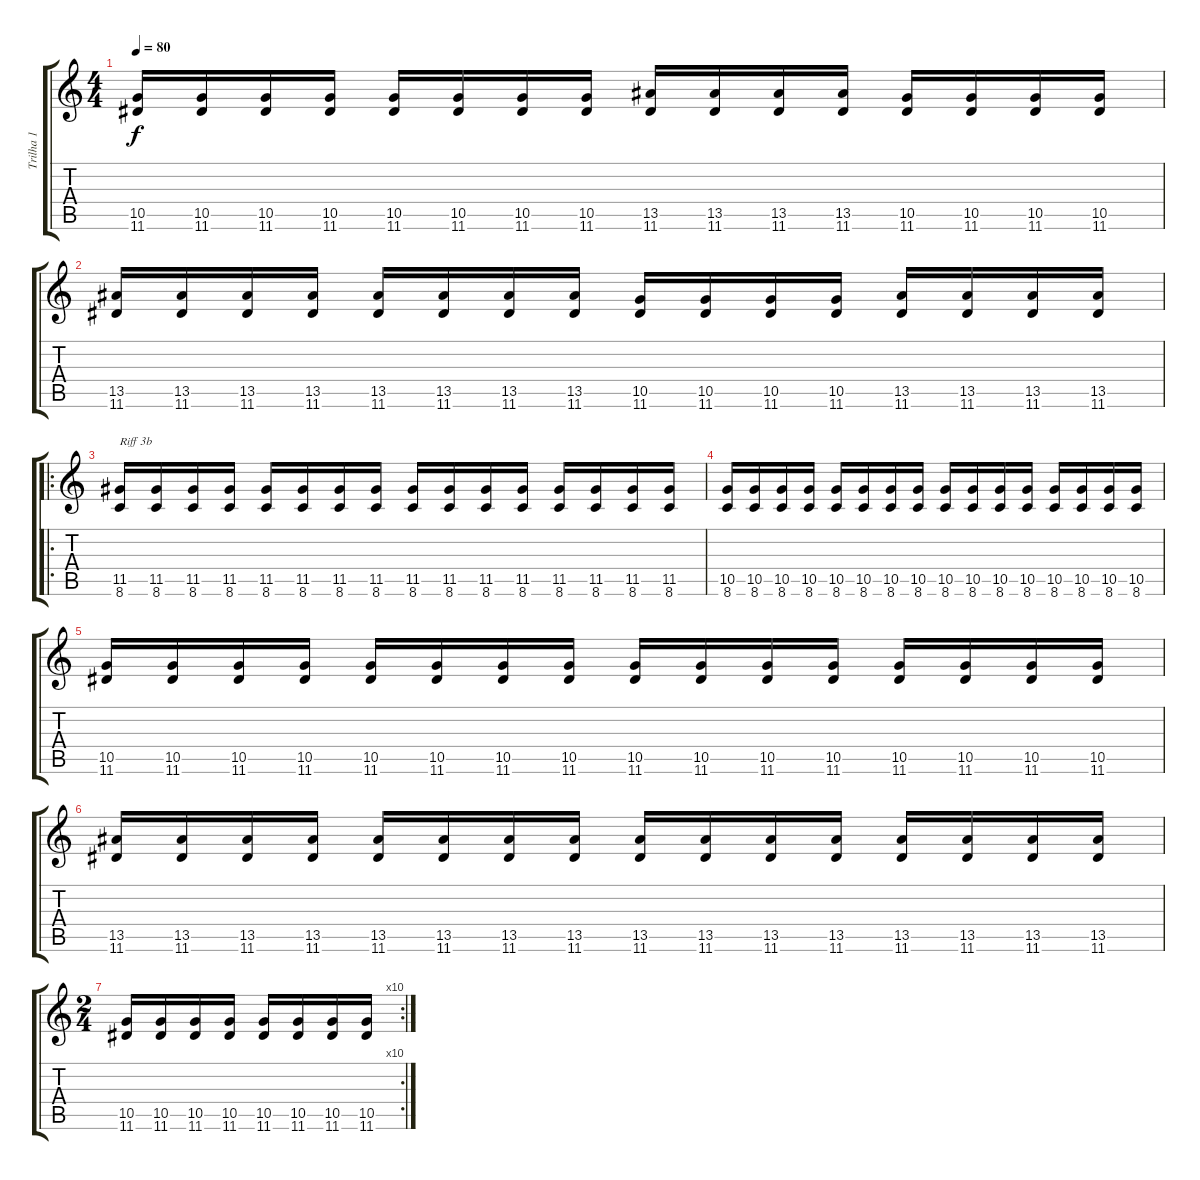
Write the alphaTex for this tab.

\track ("Trilha 1" "Trilha 1") {instrument distortionguitar}
\staff {score tabs}
\tuning (E4 B3 G3 D3 A2 E2) {hide}
\ts (4 4)
\tempo 80
\clef g2
\ks c
(10.5 11.6).16{dy f} (10.5 11.6).16 (10.5 11.6).16 (10.5 11.6).16 (10.5 11.6).16 (10.5 11.6).16 (10.5 11.6).16 (10.5 11.6).16 (13.5 11.6).16 (13.5 11.6).16 (13.5 11.6).16 (13.5 11.6).16 (10.5 11.6).16 (10.5 11.6).16 (10.5 11.6).16 (10.5 11.6).16 |
(13.5 11.6).16 (13.5 11.6).16 (13.5 11.6).16 (13.5 11.6).16 (13.5 11.6).16 (13.5 11.6).16 (13.5 11.6).16 (13.5 11.6).16 (10.5 11.6).16 (10.5 11.6).16 (10.5 11.6).16 (10.5 11.6).16 (13.5 11.6).16 (13.5 11.6).16 (13.5 11.6).16 (13.5 11.6).16 |
\ro
(11.5 8.6).16{txt "Riff 3b"} (11.5 8.6).16 (11.5 8.6).16 (11.5 8.6).16 (11.5 8.6).16 (11.5 8.6).16 (11.5 8.6).16 (11.5 8.6).16 (11.5 8.6).16 (11.5 8.6).16 (11.5 8.6).16 (11.5 8.6).16 (11.5 8.6).16 (11.5 8.6).16 (11.5 8.6).16 (11.5 8.6).16 |
(10.5 8.6).16 (10.5 8.6).16 (10.5 8.6).16 (10.5 8.6).16 (10.5 8.6).16 (10.5 8.6).16 (10.5 8.6).16 (10.5 8.6).16 (10.5 8.6).16 (10.5 8.6).16 (10.5 8.6).16 (10.5 8.6).16 (10.5 8.6).16 (10.5 8.6).16 (10.5 8.6).16 (10.5 8.6).16 |
(10.5 11.6).16 (10.5 11.6).16 (10.5 11.6).16 (10.5 11.6).16 (10.5 11.6).16 (10.5 11.6).16 (10.5 11.6).16 (10.5 11.6).16 (10.5 11.6).16 (10.5 11.6).16 (10.5 11.6).16 (10.5 11.6).16 (10.5 11.6).16 (10.5 11.6).16 (10.5 11.6).16 (10.5 11.6).16 |
(13.5 11.6).16 (13.5 11.6).16 (13.5 11.6).16 (13.5 11.6).16 (13.5 11.6).16 (13.5 11.6).16 (13.5 11.6).16 (13.5 11.6).16 (13.5 11.6).16 (13.5 11.6).16 (13.5 11.6).16 (13.5 11.6).16 (13.5 11.6).16 (13.5 11.6).16 (13.5 11.6).16 (13.5 11.6).16 |
\rc 10
\ts (2 4)
(10.5 11.6).16 (10.5 11.6).16 (10.5 11.6).16 (10.5 11.6).16 (10.5 11.6).16 (10.5 11.6).16 (10.5 11.6).16 (10.5 11.6).16
